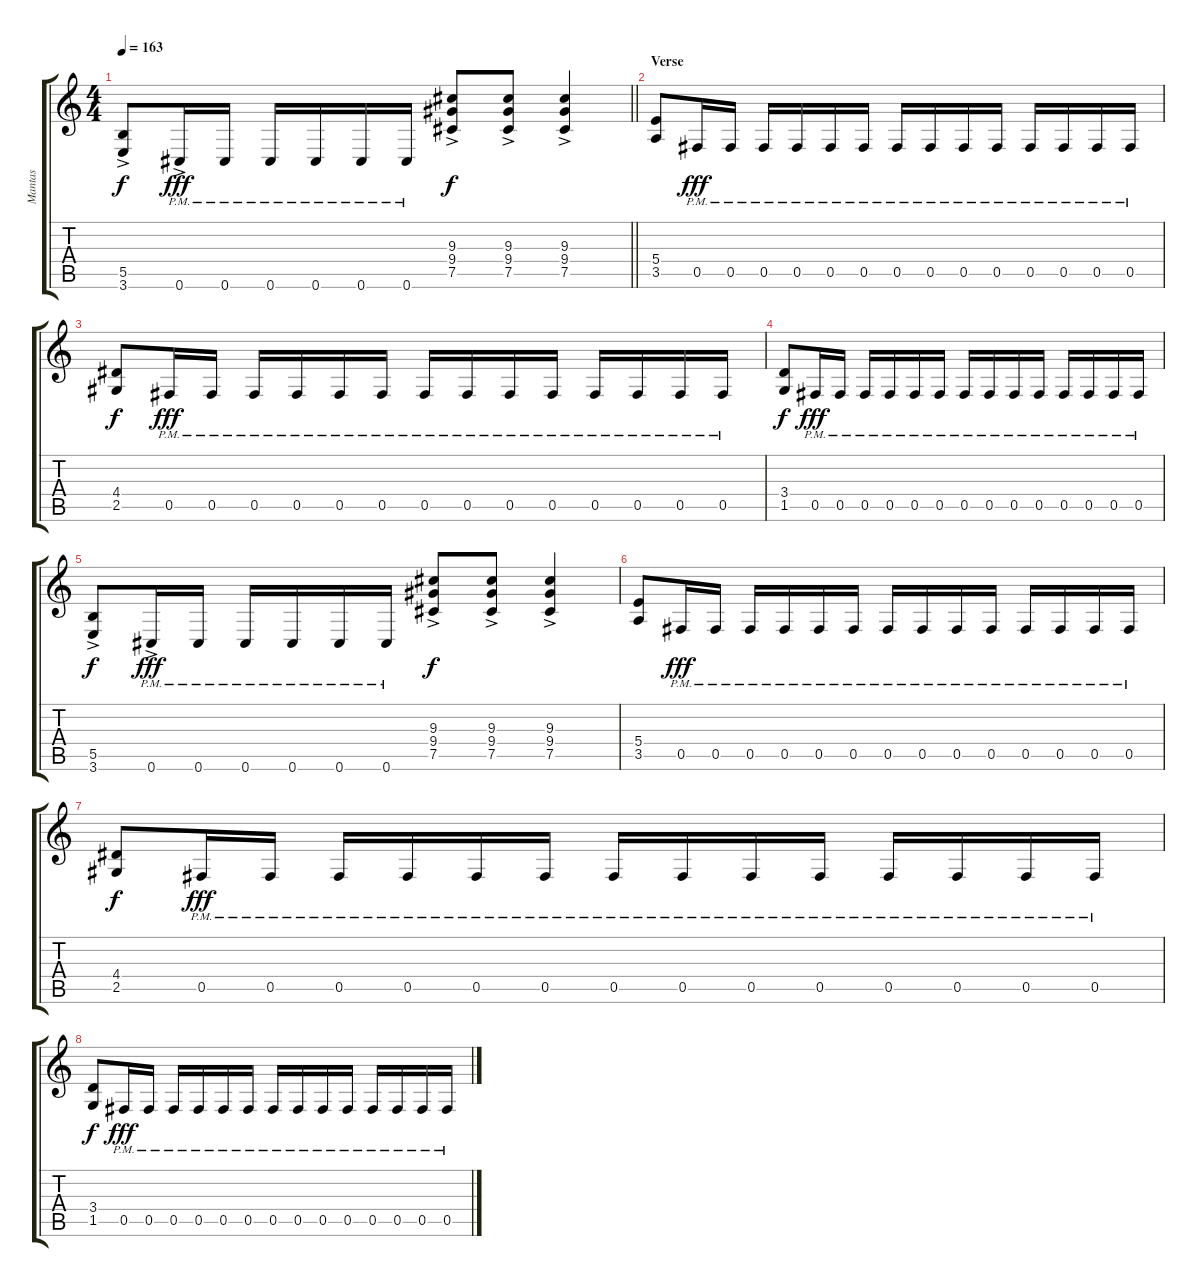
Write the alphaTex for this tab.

\track ("Mantas" "Mantas") {instrument distortionguitar}
\staff {score tabs}
\tuning (Db4 Ab3 E3 B2 Gb2 Db2) {hide}
\ts (4 4)
\tempo 163
\clef g2
\barLineRight lightlight
\ks c
(5.5{ac} 3.6{ac}).8{dy f volume 14} 0.6{ac pm}.16{dy fff} 0.6{pm}.16 0.6{pm}.16 0.6{pm}.16 0.6{pm}.16 0.6{pm}.16 (9.3{ac} 9.4{ac} 7.5{ac}).8{dy f} (9.3{ac} 9.4{ac} 7.5{ac}).8 (9.3{ac} 9.4{ac} 7.5{ac}).4 |
\section ("" "Verse")
(5.4 3.5).8{volume 16} 0.5{pm}.16{dy fff} 0.5{pm}.16 0.5{pm}.16 0.5{pm}.16 0.5{pm}.16 0.5{pm}.16 0.5{pm}.16 0.5{pm}.16 0.5{pm}.16 0.5{pm}.16 0.5{pm}.16 0.5{pm}.16 0.5{pm}.16 0.5{pm}.16 |
(4.4 2.5).8{dy f} 0.5{pm}.16{dy fff} 0.5{pm}.16 0.5{pm}.16 0.5{pm}.16 0.5{pm}.16 0.5{pm}.16 0.5{pm}.16 0.5{pm}.16 0.5{pm}.16 0.5{pm}.16 0.5{pm}.16 0.5{pm}.16 0.5{pm}.16 0.5{pm}.16 |
(3.4 1.5).8{dy f} 0.5{pm}.16{dy fff} 0.5{pm}.16 0.5{pm}.16 0.5{pm}.16 0.5{pm}.16 0.5{pm}.16 0.5{pm}.16 0.5{pm}.16 0.5{pm}.16 0.5{pm}.16 0.5{pm}.16 0.5{pm}.16 0.5{pm}.16 0.5{pm}.16 |
(5.5{ac} 3.6{ac}).8{dy f} 0.6{ac pm}.16{dy fff} 0.6{pm}.16 0.6{pm}.16 0.6{pm}.16 0.6{pm}.16 0.6{pm}.16 (9.3{ac} 9.4{ac} 7.5{ac}).8{dy f} (9.3{ac} 9.4{ac} 7.5{ac}).8 (9.3{ac} 9.4{ac} 7.5{ac}).4 |
(5.4 3.5).8 0.5{pm}.16{dy fff} 0.5{pm}.16 0.5{pm}.16 0.5{pm}.16 0.5{pm}.16 0.5{pm}.16 0.5{pm}.16 0.5{pm}.16 0.5{pm}.16 0.5{pm}.16 0.5{pm}.16 0.5{pm}.16 0.5{pm}.16 0.5{pm}.16 |
(4.4 2.5).8{dy f} 0.5{pm}.16{dy fff} 0.5{pm}.16 0.5{pm}.16 0.5{pm}.16 0.5{pm}.16 0.5{pm}.16 0.5{pm}.16 0.5{pm}.16 0.5{pm}.16 0.5{pm}.16 0.5{pm}.16 0.5{pm}.16 0.5{pm}.16 0.5{pm}.16 |
(3.4 1.5).8{dy f} 0.5{pm}.16{dy fff} 0.5{pm}.16 0.5{pm}.16 0.5{pm}.16 0.5{pm}.16 0.5{pm}.16 0.5{pm}.16 0.5{pm}.16 0.5{pm}.16 0.5{pm}.16 0.5{pm}.16 0.5{pm}.16 0.5{pm}.16 0.5{pm}.16
